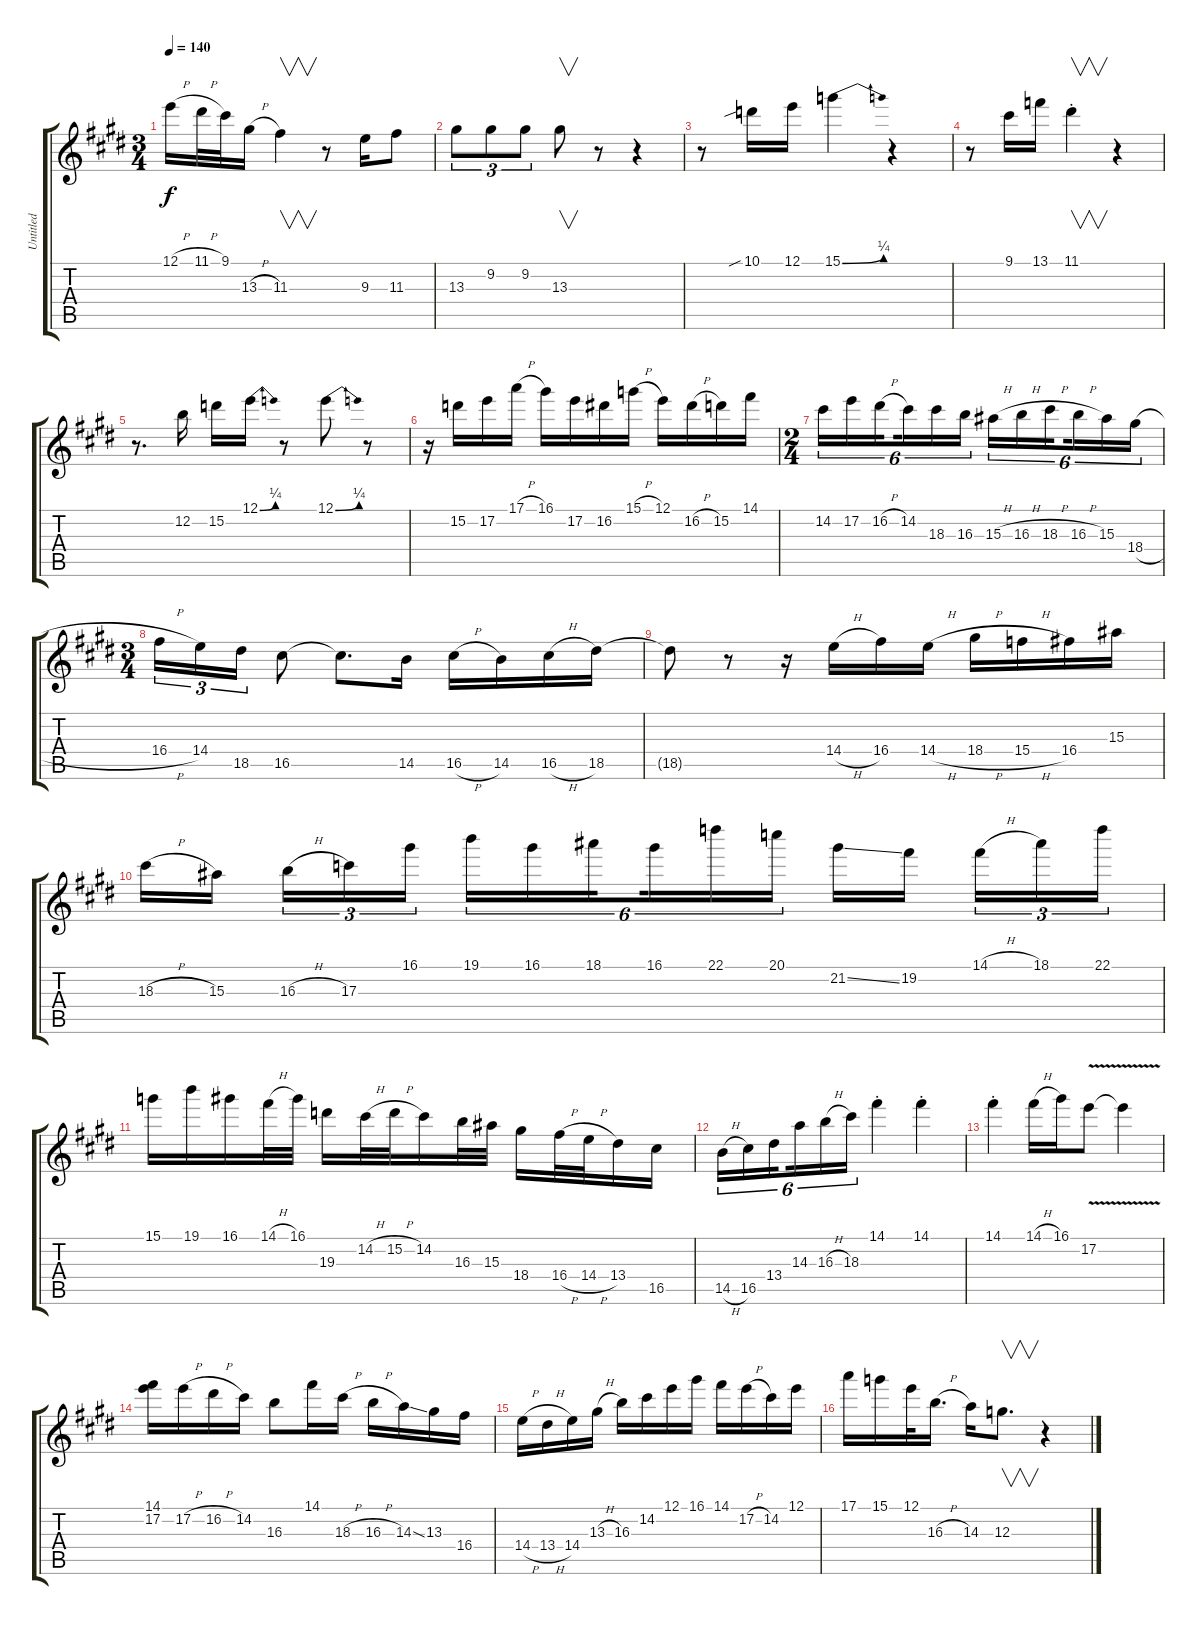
\track ("Untitled" "Untitled") {instrument distortionguitar}
\staff {score tabs}
\tuning (E4 B3 G3 D3 A2 E2) {hide}
\ts (3 4)
\tempo 140
\clef g2
\ks c#minor
12.1{h}.16{dy f} 11.1{h}.32 9.1.32 13.3{h}.16 11.3.4{v} r.8 9.3.16 11.3.8 |
\ks e
13.3.8{tu (3 2)} 9.2.8{tu (3 2)} 9.2.8{tu (3 2)} 13.3.8{v} r.8 r.4 |
\ks c#minor
r.8 10.1{sib}.16 12.1.16 15.1{be (bend 0 0 60 1)}.4 r.4 |
r.8 9.1.16 13.1.16 11.1{st}.4{v} r.4 |
r.8{d} 12.2.16 15.2.16 12.1{be (bend 0 0 60 1)}.16 r.8 12.1{be (bend 0 0 60 1)}.8 r.8 |
\ks e
r.16 15.2.16 17.2.16 17.1{h}.16 16.1.16 17.2.16 16.2.16 15.1{h}.16 12.1.16 16.2{h}.16 15.2.16 14.1.16 |
\ts (2 4)
\ks c#minor
14.2.16{tu (6 4)} 17.2.16{tu (6 4)} 16.2{h}.16{tu (6 4) beam splitsecondary} 14.2.16{tu (6 4)} 18.3.16{tu (6 4)} 16.3.16{tu (6 4)} 15.3{h}.16{tu (6 4)} 16.3{h}.16{tu (6 4)} 18.3{h}.16{tu (6 4) beam splitsecondary} 16.3{h}.16{tu (6 4)} 15.3.16{tu (6 4)} 18.4{h}.16{tu (6 4)} |
\ts (3 4)
16.4{h}.16{tu (3 2)} 14.4.16{tu (3 2)} 18.5.16{tu (3 2)} 16.5.8 16.5{t}.8{d} 14.5.16 16.5{h}.16 14.5.16 16.5{h}.16 18.5.16 |
\ks e
18.5{t}.8 r.8 r.16 14.4{h}.16 16.4.16 14.4{h}.16 18.4{h}.16 15.4{h}.16 16.4.16 15.3.16 |
\ks c#minor
18.3{h}.16 15.3.16{beam splitsecondary} 16.3{h}.16{tu (3 2)} 17.3.16{tu (3 2)} 16.1.16{tu (3 2)} 19.1.16{tu (6 4)} 16.1.16{tu (6 4)} 18.1.16{tu (6 4) beam splitsecondary} 16.1.16{tu (6 4)} 22.1.16{tu (6 4)} 20.1.16{tu (6 4)} 21.2{ss}.16 19.2.16{beam splitsecondary} 14.1{h}.16{tu (3 2)} 18.1.16{tu (3 2)} 22.1.16{tu (3 2)} |
15.1.16 19.1.16 16.1.16 14.1{h}.32 16.1.32 19.3.16 14.2{h}.32 15.2{h}.32 14.2.16 16.3.32 15.3.32 18.4.16 16.4{h}.32 14.4{h}.32 13.4.16 16.5.16 |
\ks e
14.5{h}.16{tu (6 4)} 16.5.16{tu (6 4)} 13.4.16{tu (6 4) beam splitsecondary} 14.3.16{tu (6 4)} 16.3{h}.16{tu (6 4)} 18.3.16{tu (6 4)} 14.1{st}.4 14.1{st}.4 |
\ks c#minor
14.1{st}.4 14.1{h}.16 16.1.16 17.2{v}.8 17.2{v t}.4 |
(14.1 17.2).16 17.2{h}.16 16.2{h}.16 14.2.16 16.3.8 14.1.16 18.3{h}.16 16.3{h}.16 14.3{ss}.16 13.3.16 16.4.16 |
\ks e
14.4{h}.16 13.4{h}.16 14.4.16 13.3{h}.16 16.3.16 14.2.16 12.1.16 16.1.16 14.1.16 17.2{h}.16 14.2.16 12.1.16 |
\ks c#minor
17.1.16 15.1.16 12.1.32 16.3{h}.16{d} 14.3.16 12.3.8{v d} r.4
